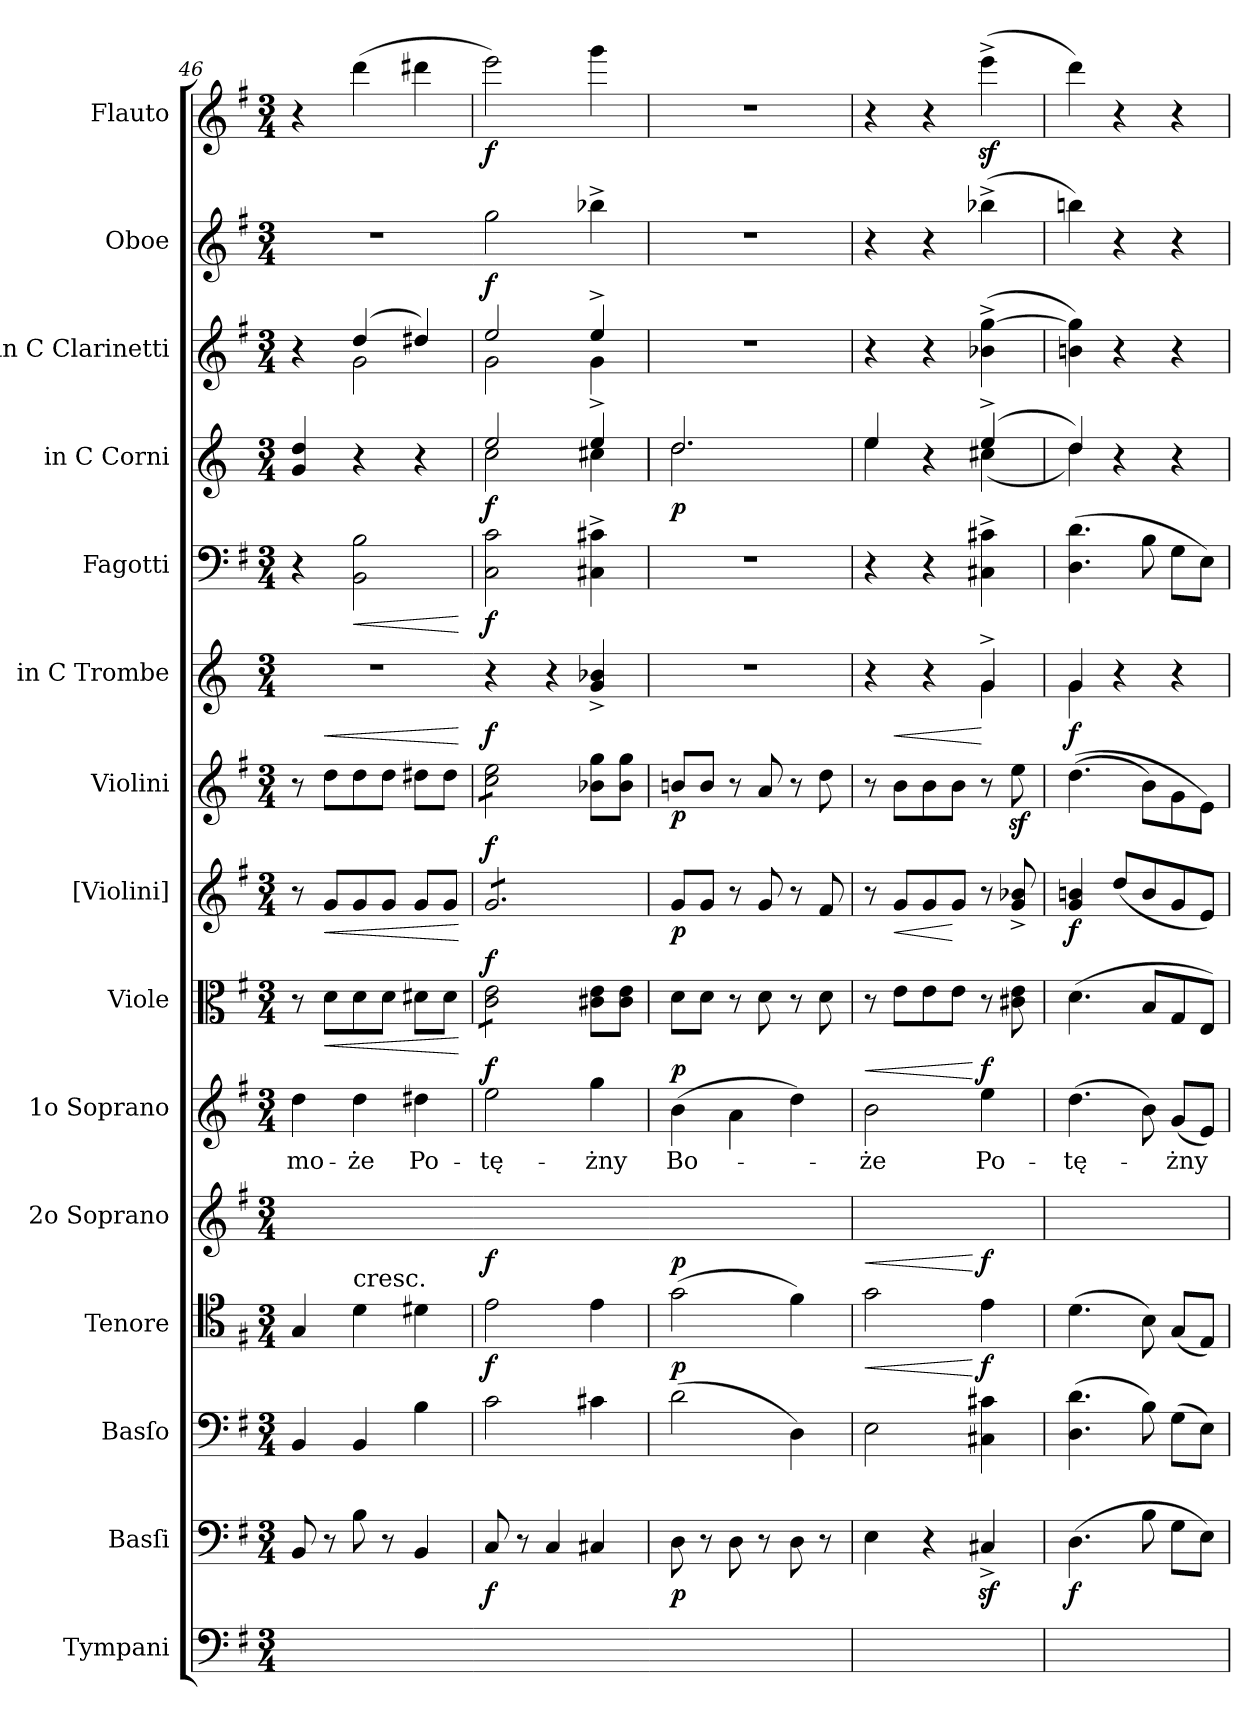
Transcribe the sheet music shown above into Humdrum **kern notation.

**kern	**kern	**dynam	**kern	**dynam	**kern	**dynam	**kern	**kern	**text	**dynam	**kern	**dynam	**kern	**dynam	**kern	**dynam	**kern	**kern	**dynam	**kern	**dynam	**kern	**dynam	**kern	**kern	**dynam
*part15	*part14	*part14	*part13	*part13	*part12	*part12	*part11	*part10	*part10	*part10	*part9	*part9	*part8	*part8	*part7	*part7	*part6	*part5	*part5	*part4	*part4	*part3	*part3	*part2	*part1	*part1
*staff15	*staff14	*staff14	*staff13	*staff13	*staff12	*staff12	*staff11	*staff10	*staff10	*staff10	*staff9	*staff9	*staff8	*staff8	*staff7	*staff7	*staff6	*staff5	*staff5	*staff4	*staff4	*staff3	*staff3	*staff2	*staff1	*staff1
*I"Tympani	*I"Basſi	*	*I"Basſo	*	*I"Tenore	*	*I"2o Soprano	*I"1o Soprano	*	*	*I"Viole	*	*I"[Violini]	*	*I"Violini	*	*I"in C Trombe	*I"Fagotti	*	*I"in C Corni	*	*I"in C Clarinetti	*	*I"Oboe	*I"Flauto	*
*	*I'b	*	*I'B	*	*I't	*	*I'S 2	*I'S 1	*	*	*I'vle	*	*I'vl 2	*	*I'vl 1	*	*I'tr	*I'fg	*	*I'cor	*	*I'cl	*	*I'ob	*I'fl	*
*clefF4	*clefF4	*	*clefF4	*	*clefC4	*	*clefG2	*clefG2	*	*	*clefC3	*	*clefG2	*	*clefG2	*	*clefG2	*clefF4	*	*clefG2	*	*clefG2	*	*clefG2	*clefG2	*
*k[f#]	*k[f#]	*	*k[f#]	*	*k[f#]	*	*k[f#]	*k[f#]	*	*	*k[f#]	*	*k[f#]	*	*k[f#]	*	*k[]	*k[f#]	*	*k[]	*	*k[f#]	*	*k[f#]	*k[f#]	*
*G:	*G:	*	*G:	*	*G:	*	*G:	*G:	*	*	*G:	*	*G:	*	*G:	*	*	*G:	*	*	*	*G:	*	*G:	*G:	*
*M3/4	*M3/4	*	*M3/4	*	*M3/4	*	*M3/4	*M3/4	*	*	*M3/4	*	*M3/4	*	*M3/4	*	*M3/4	*M3/4	*	*M3/4	*	*M3/4	*	*M3/4	*M3/4	*
=46	=46	=46	=46	=46	=46	=46	=46	=46	=46	=46	=46	=46	=46	=46	=46	=46	=46	=46	=46	=46	=46	=46	=46	=46	=46	=46
!	!	!	!	!	!	!	!	!	!	!	!	!	!	!	!	!	!LO:N:vis=1	!	!	!	!	!	!	!LO:N:vis=1	!	!
*	*	*	*	*	*	*	*	*	*	*	*	*	*	*	*	*	*	*	*	*	*	*^	*	*	*	*
2.ryy	8BB/	.	4BB/	.	4G/	.	2.ryy	4dd\	mo-	.	8r	.	8r	.	8r	.	2.r	4r	.	4g/ 4dd/	.	4r	4rAyy	.	2.r	4r	.
!	!	!	!	!	!	!	!	!	!	!	!	!LO:HP:b	!	!LO:HP:b	!	!LO:HP:a	!	!	!	!	!	!	!	!	!	!	!
.	8r	.	.	.	.	.	.	.	.	.	8d\L	<	8g/L	<	8dd\L	<	.	.	.	.	.	.	.	.	.	.	.
!	!	!	!	!	!LO:TX:a:t=cresc.	!	!	!	!	!	!	!	!	!	!	!	!	!	!	!	!	!	!	!	!	!	!
!	!	!	!	!	!	!	!	!	!	!	!	!	!	!	!	!	!	!	!LO:HP:b	!	!	!	!	!	!	!	!
.	8B\	.	4BB/	.	4d\	.	.	4dd\	-że	.	8d\	.	8g/	.	8dd\	.	.	2BB\ 2B\	<	4r	.	(4dd/	2g\	.	.	(4ddd\	.
.	8r	.	.	.	.	.	.	.	.	.	8d\J	.	8g/J	.	8dd\J	.	.	.	.	.	.	.	.	.	.	.	.
.	4BB/	.	4B\	.	4d#X\	.	.	4dd#X\	Po-	.	8d#X\L	.	8g/L	.	8dd#X\L	.	.	.	.	4r	.	4dd#X/)	.	.	.	4ddd#X\	.
.	.	.	.	.	.	.	.	.	.	.	8d#\J	.	8g/J	.	8dd#\J	.	.	.	.	.	.	.	.	.	.	.	.
*	*	*	*	*	*	*	*	*	*	*	*	*	*	*	*	*	*	*	*	*	*	*v	*v	*	*	*	*
.	.	.	.	.	.	.	.	.	.	.	.	[	.	[	.	[	.	.	[	.	.	.	.	.	.	.
=47	=47	=47	=47	=47	=47	=47	=47-	=47	=47	=47	=47	=47	=47	=47	=47	=47	=47	=47	=47	=47	=47	=47	=47	=47	=47	=47
*	*	*	*	*	*	*	*	*	*	*	*	*	*	*	*	*	*	*	*	*^	*	*^	*	*	*	*
!	!	!	!	!LO:DY:a	!	!LO:DY:a	!	!	!	!LO:DY:a	!	!LO:DY:a	!	!LO:DY:a	!	!LO:DY:a	!	!	!	!	!	!	!	!	!LO:DY:a	!	!	!
*	*	*	*	*	*	*	*	*	*	*	*tremolo	*	*	*	*	*	*	*	*	*	*	*	*	*	*	*	*	*
*	*	*	*	*	*	*	*	*	*	*	*	*	*tremolo	*	*	*	*	*	*	*	*	*	*	*	*	*	*	*
*	*	*	*	*	*	*	*	*	*	*	*	*	*	*	*tremolo	*	*	*	*	*	*	*	*	*	*	*	*	*
2.ryy	8C/	f	2c\	f	2e\	f	2.ryy	2ee\	-tę-	f	8c\ 8e\L	f	8g/L	f	8cc\ 8ee\L	f	4r	2C\ 2c\	f	2ee/	2cc\	f	2ee/	2g\	f	2gg\	2eee\)	f
.	8r	.	.	.	.	.	.	.	.	.	8c\ 8e\	.	8g/	.	8cc\ 8ee\	.	.	.	.	.	.	.	.	.	.	.	.	.
.	4C/	.	.	.	.	.	.	.	.	.	8c\ 8e\	.	8g/	.	8cc\ 8ee\	.	4r	.	.	.	.	.	.	.	.	.	.	.
.	.	.	.	.	.	.	.	.	.	.	8c\ 8e\J	.	8g/	.	8cc\ 8ee\J	.	.	.	.	.	.	.	.	.	.	.	.	.
*	*	*	*	*	*	*	*	*	*	*	*	*	*	*	*Xtremolo	*	*	*	*	*	*	*	*	*	*	*	*	*
*	*	*	*	*	*	*	*	*	*	*	*Xtremolo	*	*	*	*	*	*	*	*	*	*	*	*	*	*	*	*	*
.	4C#X/	.	4c#X\	.	4e\	.	.	4gg\	-żny	.	8c#X\ 8e\L	.	8g/	.	8b-X\ 8gg\L	.	4g^</ 4b-X^</	4C#X^\ 4c#X^\	.	4ee^/	4cc#X\	.	4ee^/	4g\	.	4bb-X^\	4ggg\	.
.	.	.	.	.	.	.	.	.	.	.	8c#\ 8e\J	.	8g/J	.	8b-\ 8gg\J	.	.	.	.	.	.	.	.	.	.	.	.	.
*	*	*	*	*	*	*	*	*	*	*	*	*	*Xtremolo	*	*	*	*	*	*	*	*	*	*	*	*	*	*	*
*	*	*	*	*	*	*	*	*	*	*	*	*	*	*	*	*	*	*	*	*	*	*	*v	*v	*	*	*	*
=48	=48	=48	=48	=48	=48	=48	=48-	=48	=48	=48	=48	=48	=48	=48	=48	=48	=48	=48	=48	=48	=48	=48	=48	=48	=48	=48	=48
!	!	!	!	!LO:DY:a	!	!LO:DY:a	!	!	!	!LO:DY:a	!	!	!	!	!	!	!LO:N:vis=1	!LO:N:vis=1	!	!	!	!	!LO:N:vis=1	!	!LO:N:vis=1	!LO:N:vis=1	!
2.ryy	8D\	p	(2d\	p	(2g\	p	2.ryy	(4b\	Bo-	p	8d\L	.	8g/L	p	8bn/L	p	2.r	2.r	.	2.dd/	2.dd\	p	2.r	.	2.r	2.r	.
.	8r	.	.	.	.	.	.	.	.	.	8d\J	.	8g/J	.	8b/J	.	.	.	.	.	.	.	.	.	.	.	.
.	8D\	.	.	.	.	.	.	4a\	.	.	8r	.	8r	.	8r	.	.	.	.	.	.	.	.	.	.	.	.
.	8r	.	.	.	.	.	.	.	.	.	8d\	.	8g/	.	8a/	.	.	.	.	.	.	.	.	.	.	.	.
.	8D\	.	4D\)	.	4f#\)	.	.	4dd\)	.	.	8r	.	8r	.	8r	.	.	.	.	.	.	.	.	.	.	.	.
.	8r	.	.	.	.	.	.	.	.	.	8d\	.	8f#/	.	8dd\	.	.	.	.	.	.	.	.	.	.	.	.
=49	=49	=49	=49	=49	=49	=49	=49	=49	=49	=49	=49	=49	=49	=49	=49	=49	=49	=49	=49	=49	=49	=49	=49	=49	=49	=49	=49
!	!	!	!	!LO:HP:a	!	!LO:HP:a	!	!	!	!LO:HP:a	!	!	!	!	!	!	!	!	!	!	!	!	!	!	!	!	!
*	*	*	*	*	*	*	*	*	*	*	*	*	*	*	*	*	*^	*	*	*	*	*	*	*	*	*	*
2.ryy	4E\	.	2E\	<	2g\	<	2.ryy	2b\	-że	<	8r	.	8r	.	8r	.	4r	4rAyy	4r	.	4ee/	4ee\	.	4r	.	4r	4r	.
!	!	!	!	!	!	!	!	!	!	!	!	!	!	!LO:HP:b	!	!LO:HP:a	!	!	!	!	!	!	!	!	!	!	!	!
.	.	.	.	.	.	.	.	.	.	.	8e\L	.	8g/L	<	8b\L	<	.	.	.	.	.	.	.	.	.	.	.	.
.	4r	.	.	.	.	.	.	.	.	.	8e\	.	8g/	.	8b\	.	4r	4rAyy	4r	.	4r	4rAyy	.	4r	.	4r	4r	.
.	.	.	.	.	.	.	.	.	.	.	8e\J	.	8g/J	[	8b\J	.	.	.	.	.	.	.	.	.	.	.	.	.
!	!	!	!	!LO:DY:n=1:a	!	!LO:DY:n=1:a	!	!	!	!LO:DY:n=1:a	!	!	!	!	!	!	!	!	!	!	!	!	!	!	!	!	!	!
.	4C#Xz^</	.	4C#X\ 4c#X\	[ f	4e\	[ f	.	4ee\	Po-	[ f	8r	.	8r	.	8r	[	4g^/	4g\	4C#X^\ 4c#X^\	.	(4ee^/	(4cc#X\	.	(<4b-X^\ [4gg^\	.	(4bb-X^<\	(4eeez^<\	.
.	.	.	.	.	.	.	.	.	.	.	8c#X\ 8e\	.	8g^/ 8b-X^/	.	8eez\	.	.	.	.	.	.	.	.	.	.	.	.	.
=50	=50	=50	=50	=50	=50	=50	=50	=50	=50	=50	=50	=50	=50	=50	=50	=50	=50	=50	=50	=50	=50	=50	=50	=50	=50	=50	=50	=50
!	!	!	!	!	!	!	!	!	!	!	!	!	!	!	!	!LO:DY:a	!	!	!	!	!	!	!	!	!	!	!	!
2.ryy	(4.D\	f	(4.D\ 4.d\	.	(4.d\	.	2.ryy	(4.dd\	-tę-	.	(4.d\	.	4g/ 4bn/	f	((4.dd\	f	4g/	4g\	(4.D\ 4.d\	.	4dd/)	4dd\)	.	4bn\ 4gg]\)	.	4bbn\)	4ddd\)	.
.	.	.	.	.	.	.	.	.	.	.	.	.	(8dd/L	.	.	.	4r	4rAyy	.	.	4r	4rcyy	.	4r	.	4r	4r	.
.	8B\	.	8B\)	.	8B\)	.	.	8b\)	.	.	8B/L	.	8b/	.	8b\L)	.	.	.	8B\	.	.	.	.	.	.	.	.	.
.	8G\L	.	(8G\L	.	(8G/L	.	.	(8g/L	-żny	.	8G/	.	8g/	.	8g\	.	4r	4rAyy	8G\L	.	4r	4rcyy	.	4r	.	4r	4r	.
.	8E\J)	.	8E\J)	.	8E/J)	.	.	8e/J)	.	.	8E/J)	.	8e/J)	.	8e\J)	.	.	.	8E\J)	.	.	.	.	.	.	.	.	.
*	*	*	*	*	*	*	*	*	*	*	*	*	*	*	*	*	*v	*v	*	*	*v	*v	*	*	*	*	*	*
=	=	=	=	=	=	=	=	=	=	=	=	=	=	=	=	=	=	=	=	=	=	=	=	=	=	=
*-	*-	*-	*-	*-	*-	*-	*-	*-	*-	*-	*-	*-	*-	*-	*-	*-	*-	*-	*-	*-	*-	*-	*-	*-	*-	*-
